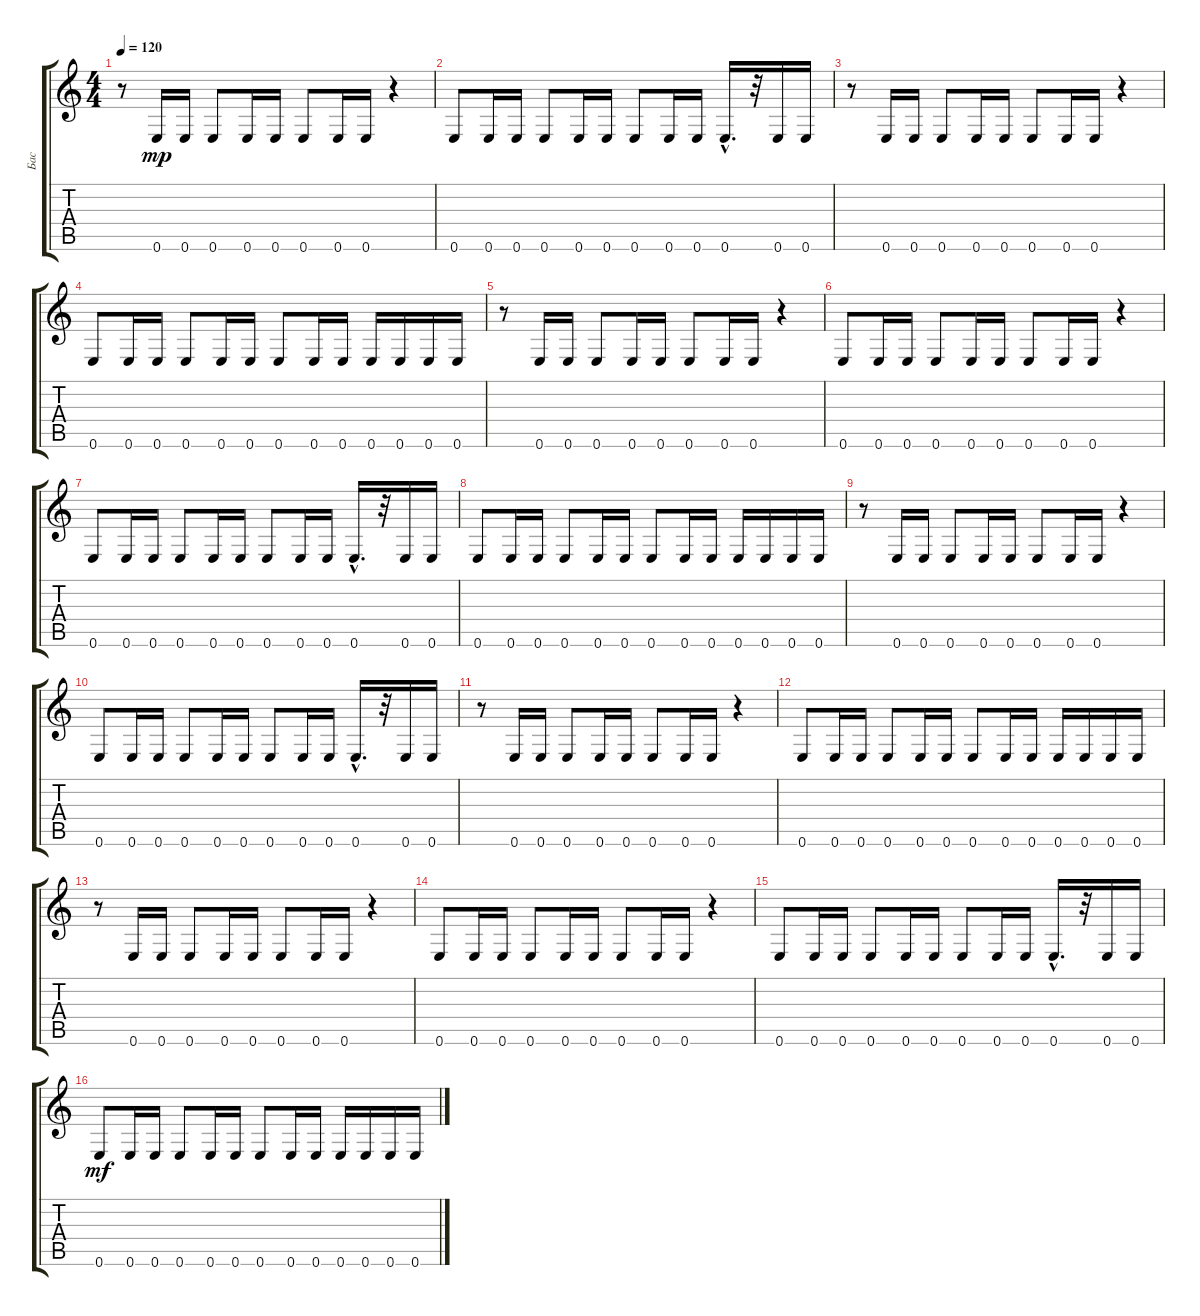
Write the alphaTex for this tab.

\track ("Бас" "Бас") {instrument acousticguitarnylon}
\staff {score tabs}
\tuning (E4 B3 G3 D3 A2 E2) {hide}
\ts (4 4)
\tempo 120
\clef g2
\ks c
r.8{dy mp instrument acousticguitarnylon} 0.6.16 0.6.16 0.6.8 0.6.16 0.6.16 0.6.8 0.6.16 0.6.16 r.4 |
0.6.8 0.6.16 0.6.16 0.6.8 0.6.16 0.6.16 0.6.8 0.6.16 0.6.16 0.6{hac}.16{d} r.32 0.6.16 0.6.16 |
r.8 0.6.16 0.6.16 0.6.8 0.6.16 0.6.16 0.6.8 0.6.16 0.6.16 r.4 |
0.6.8 0.6.16 0.6.16 0.6.8 0.6.16 0.6.16 0.6.8 0.6.16 0.6.16 0.6.16 0.6.16 0.6.16 0.6.16 |
r.8 0.6.16 0.6.16 0.6.8 0.6.16 0.6.16 0.6.8 0.6.16 0.6.16 r.4 |
0.6.8 0.6.16 0.6.16 0.6.8 0.6.16 0.6.16 0.6.8 0.6.16 0.6.16 r.4 |
0.6.8 0.6.16 0.6.16 0.6.8 0.6.16 0.6.16 0.6.8 0.6.16 0.6.16 0.6{hac}.16{d} r.32 0.6.16 0.6.16 |
0.6.8 0.6.16 0.6.16 0.6.8 0.6.16 0.6.16 0.6.8 0.6.16 0.6.16 0.6.16 0.6.16 0.6.16 0.6.16 |
r.8 0.6.16 0.6.16 0.6.8 0.6.16 0.6.16 0.6.8 0.6.16 0.6.16 r.4 |
0.6.8 0.6.16 0.6.16 0.6.8 0.6.16 0.6.16 0.6.8 0.6.16 0.6.16 0.6{hac}.16{d} r.32 0.6.16 0.6.16 |
r.8 0.6.16 0.6.16 0.6.8 0.6.16 0.6.16 0.6.8 0.6.16 0.6.16 r.4 |
0.6.8 0.6.16 0.6.16 0.6.8 0.6.16 0.6.16 0.6.8 0.6.16 0.6.16 0.6.16 0.6.16 0.6.16 0.6.16 |
r.8 0.6.16 0.6.16 0.6.8 0.6.16 0.6.16 0.6.8 0.6.16 0.6.16 r.4 |
0.6.8 0.6.16 0.6.16 0.6.8 0.6.16 0.6.16 0.6.8 0.6.16 0.6.16 r.4 |
0.6.8 0.6.16 0.6.16 0.6.8 0.6.16 0.6.16 0.6.8 0.6.16 0.6.16 0.6{hac}.16{d} r.32 0.6.16 0.6.16 |
0.6.8{dy mf} 0.6.16 0.6.16 0.6.8 0.6.16 0.6.16 0.6.8 0.6.16 0.6.16 0.6.16 0.6.16 0.6.16 0.6.16
